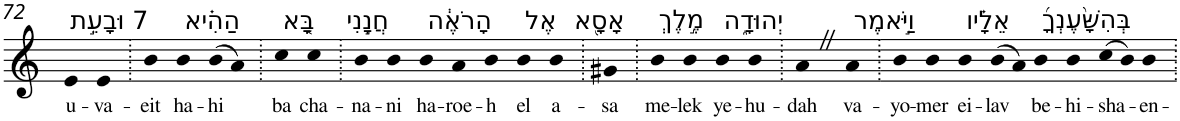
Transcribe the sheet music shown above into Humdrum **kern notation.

**kern	**text
*part1	*part1
*staff1	*staff1
*I"Piano	*
*I'Pno	*
!!LO:PB:g=z
*clefG2	*
*k[]	*
=72	=72
!LO:TX:a:t=7 וּבָעֵ֣ת	!
!	!LO:LY:b
4e	u-
!	!LO:LY:b
4e	-va-
=73.	=73.
!	!LO:LY:b
4b	-eit
!LO:TX:a:t=הַהִ֗יא	!
!	!LO:LY:b
4b	ha-
!	!LO:LY:b
(>8b	-hi
8a)	.
=74.	=74.
!LO:TX:a:t=בָּ֚א	!
!	!LO:LY:b
4cc	ba
!LO:TX:a:t=חֲנָ֣נִי	!
!	!LO:LY:b
4cc	cha-
=75.	=75.
!	!LO:LY:b
4b	-na-
!	!LO:LY:b
4b	-ni
!LO:TX:a:t=הָרֹאֶ֔ה	!
!	!LO:LY:b
4b	ha-
!	!LO:LY:b
4a	-roe-
!	!LO:LY:b
4b	-h
!LO:TX:a:t=אֶל	!
!	!LO:LY:b
4b	el
!LO:TX:a:t=אָסָ֖א	!
!	!LO:LY:b
4b	a-
=76.	=76.
!	!LO:LY:b
4g#X	-sa
=77.	=77.
!LO:TX:a:t=מֶ֣לֶךְ	!
!	!LO:LY:b
4b	me-
!	!LO:LY:b
4b	-lek
!LO:TX:a:t=יְהוּדָ֑ה	!
!	!LO:LY:b
4b	ye-
!	!LO:LY:b
4b	-hu-
=78.	=78.
!	!LO:LY:b
4aZ	-dah
!LO:TX:a:t=וַיֹּ֣אמֶר	!
!	!LO:LY:b
4a	va-
=79.	=79.
!	!LO:LY:b
4b	-yo-
!	!LO:LY:b
4b	-mer
!LO:TX:a:t=אֵלָ֗יו	!
!	!LO:LY:b
4b	ei-
!	!LO:LY:b
(>8b	-lav
8a)	.
!LO:TX:a:t=בְּהִשָּׁ֨עֶנְךָ֜	!
!	!LO:LY:b
4b	be-
!	!LO:LY:b
4b	-hi-
!	!LO:LY:b
(>8cc	-sha-
8b)	.
!	!LO:LY:b
4b	-en-
=.	=.
*-	*-
